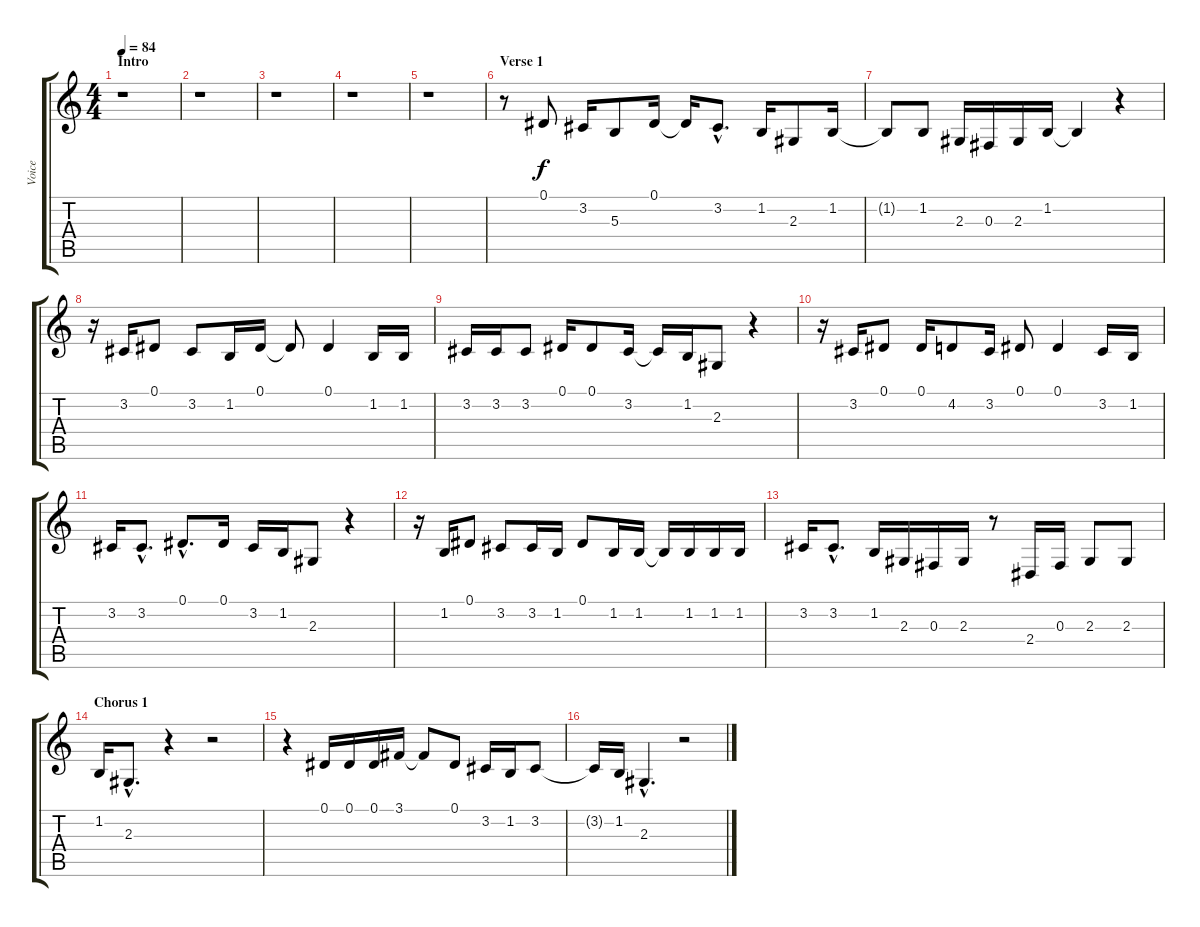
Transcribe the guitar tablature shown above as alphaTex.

\track ("Voice" "Voice") {instrument stringensemble1}
\staff {score tabs}
\tuning (Eb4 Bb3 Gb3 Db3 Ab2 Eb2) {hide}
\ts (4 4)
\section ("" "Intro")
\tempo 84
\clef g2
\ks c
r.1{dy f instrument stringensemble1} |
r.1 |
r.1 |
r.1 |
r.1 |
\section ("" "Verse 1")
r.8 0.1.8 3.2.16 5.3.8 0.1.16 0.1{t}.16 3.2{hac}.8{d} 1.2.16 2.3.8 1.2.16 |
1.2{t}.8 1.2.8 2.3.16 0.3.16 2.3.16 1.2.16 1.2{t}.4 r.4 |
r.16 3.2.16 0.1.8 3.2.8 1.2.16 0.1.16 0.1{t}.8 0.1.4 1.2.16 1.2.16 |
3.2.16 3.2.16 3.2.8 0.1.16 0.1.8 3.2.16 3.2{t}.16 1.2.16 2.3.8 r.4 |
r.16 3.2.16 0.1.8 0.1.16 4.2.8 3.2.16 0.1.8 0.1.4 3.2.16 1.2.16 |
3.2.16 3.2{hac}.8{d} 0.1{hac}.8{d} 0.1.16 3.2.16 1.2.16 2.3.8 r.4 |
r.16 1.2.16 0.1.8 3.2.8 3.2.16 1.2.16 0.1.8 1.2.16 1.2.16 1.2{t}.16 1.2.16 1.2.16 1.2.16 |
3.2.16 3.2{hac}.8{d} 1.2.16 2.3.16 0.3.16 2.3.16 r.8 2.4.16 0.3.16 2.3.8 2.3.8 |
\section ("" "Chorus 1")
1.2.16 2.3{hac}.8{d} r.4 r.2 |
r.4 0.1.16 0.1.16 0.1.16 3.1.16 3.1{t}.8 0.1.8 3.2.16 1.2.16 3.2.8 |
3.2{t}.16 1.2.16 2.3{hac}.4{d} r.2
